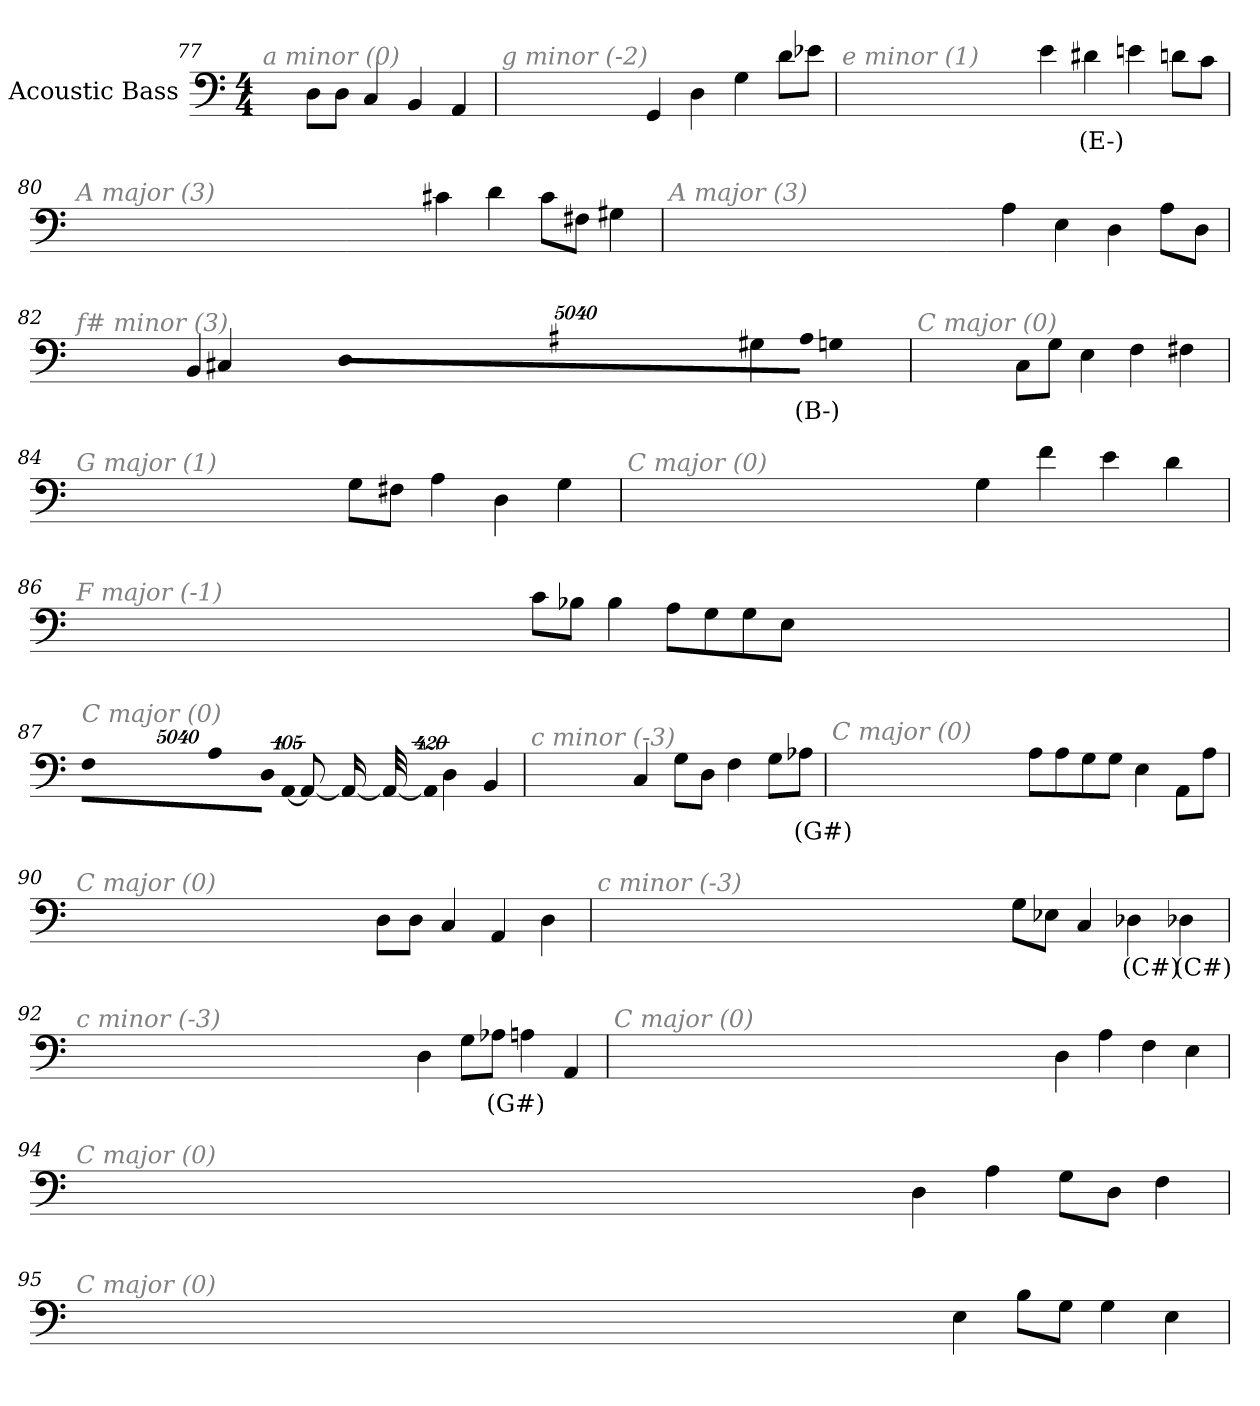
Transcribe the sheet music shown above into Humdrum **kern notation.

**kern	**text
*part1	*part1
*staff1	*staff1
*I"Acoustic Bass	*
*clefF4	*
*ITrd7c12	*
*k[]	*
*C:	*
*M4/4	*
=77	=77
!LO:TX:i:color=#808080:t=a minor (0)	!
8DDL	.
8DDJ	.
4CC	.
4BBB	.
4AAA	.
=78	=78
!LO:TX:i:color=#808080:t=g minor (-2)	!
4GGG	.
4DD	.
4GG	.
8DL	.
8E-XJ	.
=79	=79
!LO:TX:i:color=#808080:t=e minor (1)	!
4E	.
4D#Xi	(E-)
4En	.
8DL	.
8CJ	.
=80	=80
!LO:TX:i:color=#808080:t=A major (3)	!
4C#X	.
4D	.
8C#L	.
8FF#XJ	.
4GG#X	.
=81	=81
!LO:TX:i:color=#808080:t=A major (3)	!
4AA	.
4EE	.
4DD	.
8AAL	.
8DDJ	.
=82	=82
!LO:TX:i:color=#808080:t=f# minor (3)	!
4GG#X	.
!LO:N:vis=8	!
40320%3347AA#XiL	(B-)
!LO:N:vis=8	!
40320%3347GGn	.
!LO:N:vis=8	!
40320%3347DDJ	.
4CC#X	.
4BBB	.
=83	=83
!LO:TX:i:color=#808080:t=C major (0)	!
8CCL	.
8GGJ	.
4EE	.
4FF	.
4FF#X	.
=84	=84
!LO:TX:i:color=#808080:t=G major (1)	!
8GGL	.
8FF#XJ	.
4AA	.
4DD	.
4GG	.
=85	=85
!LO:TX:i:color=#808080:t=C major (0)	!
4GG	.
4F	.
4E	.
4D	.
=86	=86
!LO:TX:i:color=#808080:t=F major (-1)	!
8CL	.
8BB-XJ	.
4BB-	.
8AAL	.
8GG	.
8GG	.
8EEJ	.
=87	=87
!LO:TX:i:color=#808080:t=C major (0)	!
!LO:N:vis=8	!
40320%3347FFL	.
!LO:N:vis=8	!
40320%3347AA	.
!LO:N:vis=8	!
40320%3347DDJ	.
!LO:N:vis=1024	!
[13440%13AAA	.
8AAA_	.
16AAA_	.
32AAA_	.
!LO:N:vis=1024%31	!
13440%407AAA]	.
4DD	.
4BBB	.
=88	=88
!LO:TX:i:color=#808080:t=c minor (-3)	!
4CC	.
8GGL	.
8DDJ	.
4FF	.
8GGL	.
8AA-XiJ	(G#)
=89	=89
!LO:TX:i:color=#808080:t=C major (0)	!
8AAL	.
8AA	.
8GG	.
8GGJ	.
4EE	.
8AAAL	.
8AAJ	.
=90	=90
!LO:TX:i:color=#808080:t=C major (0)	!
8DDL	.
8DDJ	.
4CC	.
4AAA	.
4DD	.
=91	=91
!LO:TX:i:color=#808080:t=c minor (-3)	!
8GGL	.
8EE-XJ	.
4CC	.
4DD-Xi	(C#)
4DD-Xi	(C#)
=92	=92
!LO:TX:i:color=#808080:t=c minor (-3)	!
4DD	.
8GGL	.
8AA-XiJ	(G#)
4AA	.
4AAA	.
=93	=93
!LO:TX:i:color=#808080:t=C major (0)	!
4DD	.
4AA	.
4FF	.
4EE	.
=94	=94
!LO:TX:i:color=#808080:t=C major (0)	!
4DD	.
4AA	.
8GGL	.
8DDJ	.
4FF	.
=95	=95
!LO:TX:i:color=#808080:t=C major (0)	!
4EE	.
8BBL	.
8GGJ	.
4GG	.
4EE	.
=	=
*-	*-
